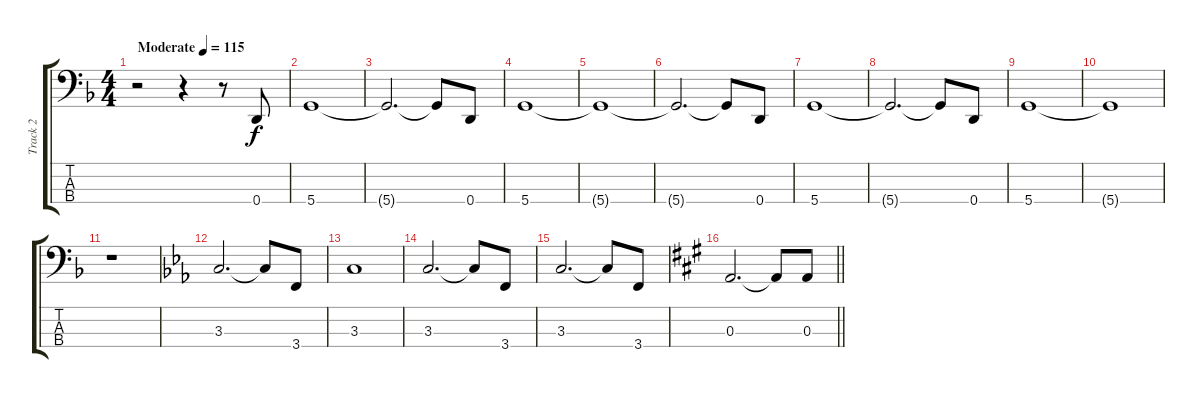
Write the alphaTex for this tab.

\track ("Track 2" "Track 2") {instrument slapbass1}
\staff {score tabs}
\tuning (G2 D2 A1 D1) {hide}
\ts (4 4)
\tempo (115 "Moderate")
\clef f4
\ks f
r.2{dy f instrument slapbass1} r.4 r.8 0.4.8 |
5.4.1 |
5.4{t}.2{d} 5.4{t}.8 0.4.8 |
5.4.1 |
5.4{t}.1 |
5.4{t}.2{d} 5.4{t}.8 0.4.8 |
5.4.1 |
5.4{t}.2{d} 5.4{t}.8 0.4.8 |
5.4.1 |
5.4{t}.1 |
r.1 |
\ks eb
3.3.2{d} 3.3{t}.8 3.4.8 |
3.3.1 |
3.3.2{d} 3.3{t}.8 3.4.8 |
3.3.2{d} 3.3{t}.8 3.4.8 |
\barLineRight lightlight
\ks a
0.3.2{d} 0.3{t}.8 0.3.8
